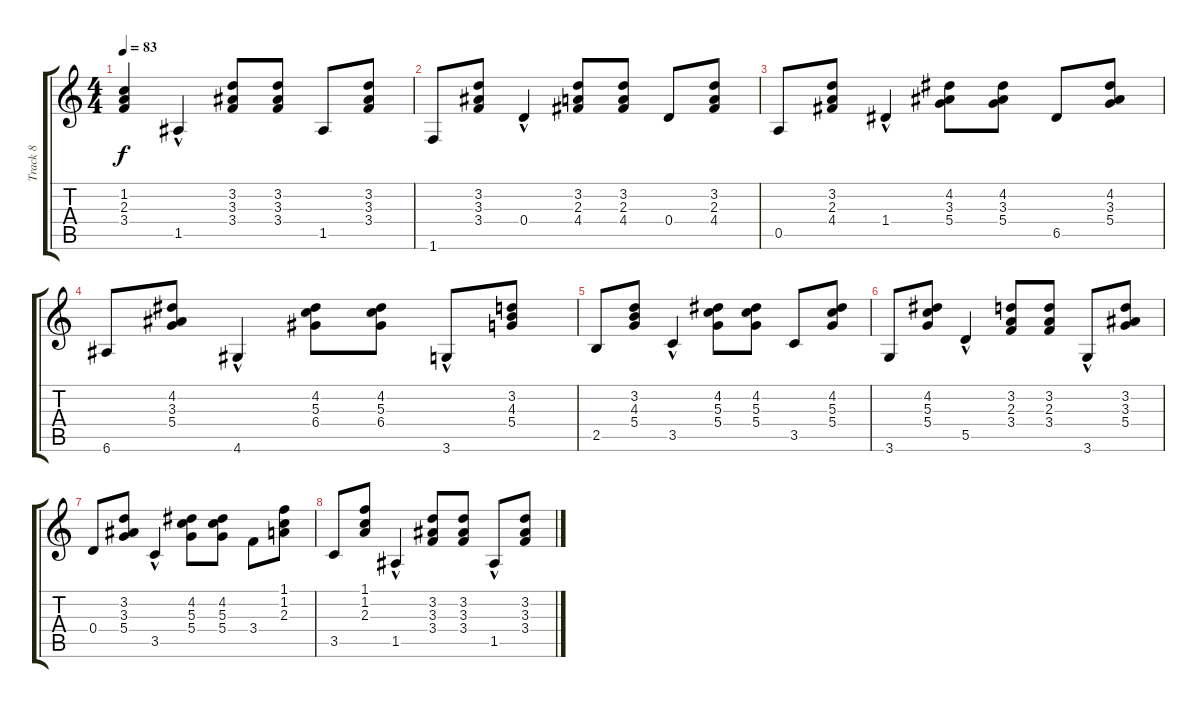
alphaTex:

\track ("Track 8" "Track 8") {instrument acousticguitarsteel}
\staff {score tabs}
\tuning (E4 B3 G3 D3 A2 E2) {hide}
\ts (4 4)
\tempo 83
\clef g2
\ks c
(1.2 2.3 3.4).4{dy f instrument acousticguitarsteel} 1.5{hac}.4 (3.2 3.3 3.4).8 (3.2 3.3 3.4).8 1.5.8 (3.2 3.3 3.4).8 |
1.6.8 (3.2 3.3 3.4).8 0.4{hac}.4 (3.2 2.3 4.4).8 (3.2 2.3 4.4).8 0.4.8 (3.2 2.3 4.4).8 |
0.5.8 (3.2 2.3 4.4).8 1.4{hac}.4 (4.2 3.3 5.4).8 (4.2 3.3 5.4).8 6.5.8 (4.2 3.3 5.4).8 |
6.6.8{txt ""} (4.2 3.3 5.4).8 4.6{hac}.4 (4.2 5.3 6.4).8 (4.2 5.3 6.4).8 3.6{hac}.8 (3.2 4.3 5.4).8 |
2.5.8 (3.2 4.3 5.4).8 3.5{hac}.4 (4.2 5.3 5.4).8 (4.2 5.3 5.4).8 3.5.8 (4.2 5.3 5.4).8 |
3.6.8 (4.2 5.3 5.4).8 5.5{hac}.4 (3.2 2.3 3.4).8 (3.2 2.3 3.4).8 3.6{hac}.8 (3.2 3.3 5.4).8 |
0.4.8 (3.2 3.3 5.4).8 3.5{hac}.4 (4.2 5.3 5.4).8 (4.2 5.3 5.4).8 3.4.8 (1.1 1.2 2.3).8 |
3.5.8 (1.1 1.2 2.3).8 1.5{hac}.4 (3.2 3.3 3.4).8 (3.2 3.3 3.4).8 1.5{hac}.8 (3.2 3.3 3.4).8
